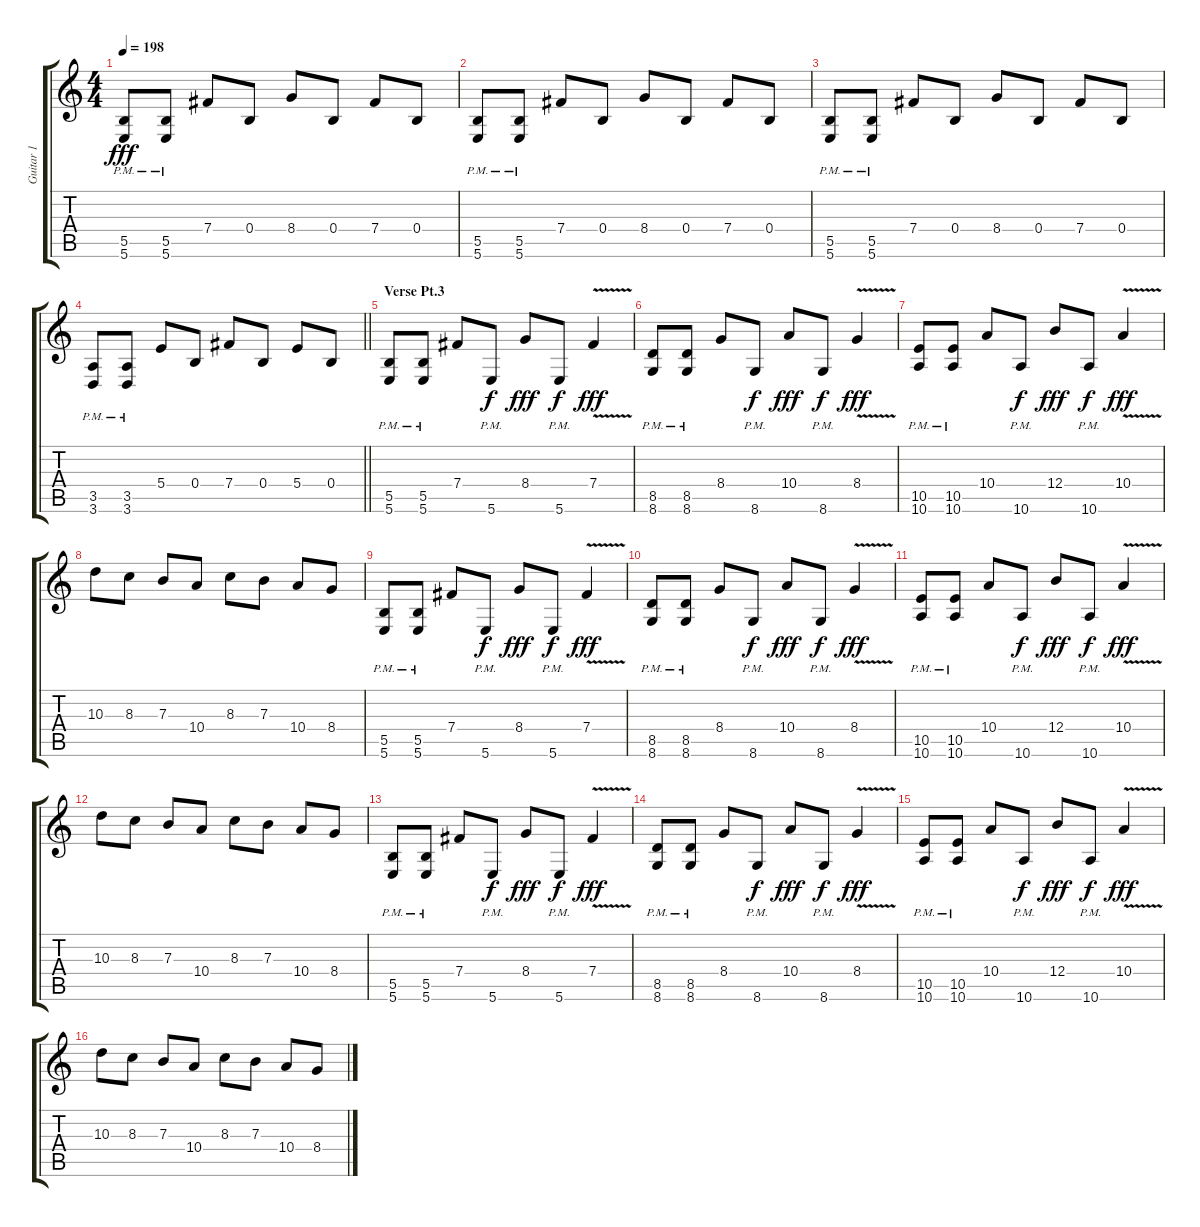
\track ("Guitar 1" "Guitar 1") {instrument distortionguitar}
\staff {score tabs}
\tuning (Db4 Ab3 E3 B2 Gb2 B1) {hide}
\ts (4 4)
\tempo 198
\clef g2
\ks c
(5.5{pm} 5.6{pm}).8{dy fff} (5.5{pm} 5.6{pm}).8 7.4.8 0.4.8 8.4.8 0.4.8 7.4.8 0.4.8 |
(5.5{pm} 5.6{pm}).8 (5.5{pm} 5.6{pm}).8 7.4.8 0.4.8 8.4.8 0.4.8 7.4.8 0.4.8 |
(5.5{pm} 5.6{pm}).8 (5.5{pm} 5.6{pm}).8 7.4.8 0.4.8 8.4.8 0.4.8 7.4.8 0.4.8 |
\barLineRight lightlight
(3.5{pm} 3.6{pm}).8 (3.5{pm} 3.6{pm}).8 5.4.8 0.4.8 7.4.8 0.4.8 5.4.8 0.4.8 |
\section ("" "Verse Pt.3")
(5.5{pm} 5.6{pm}).8 (5.5{pm} 5.6{pm}).8 7.4.8 5.6{pm}.8{dy f} 8.4.8{dy fff} 5.6{pm}.8{dy f} 7.4{v}.4{dy fff} |
(8.5{pm} 8.6{pm}).8 (8.5{pm} 8.6{pm}).8 8.4.8 8.6{pm}.8{dy f} 10.4.8{dy fff} 8.6{pm}.8{dy f} 8.4{v}.4{dy fff} |
(10.5{pm} 10.6{pm}).8 (10.5{pm} 10.6{pm}).8 10.4.8 10.6{pm}.8{dy f} 12.4.8{dy fff} 10.6{pm}.8{dy f} 10.4{v}.4{dy fff} |
10.3.8 8.3.8 7.3.8 10.4.8 8.3.8 7.3.8 10.4.8 8.4.8 |
(5.5{pm} 5.6{pm}).8 (5.5{pm} 5.6{pm}).8 7.4.8 5.6{pm}.8{dy f} 8.4.8{dy fff} 5.6{pm}.8{dy f} 7.4{v}.4{dy fff} |
(8.5{pm} 8.6{pm}).8 (8.5{pm} 8.6{pm}).8 8.4.8 8.6{pm}.8{dy f} 10.4.8{dy fff} 8.6{pm}.8{dy f} 8.4{v}.4{dy fff} |
(10.5{pm} 10.6{pm}).8 (10.5{pm} 10.6{pm}).8 10.4.8 10.6{pm}.8{dy f} 12.4.8{dy fff} 10.6{pm}.8{dy f} 10.4{v}.4{dy fff} |
10.3.8 8.3.8 7.3.8 10.4.8 8.3.8 7.3.8 10.4.8 8.4.8 |
(5.5{pm} 5.6{pm}).8 (5.5{pm} 5.6{pm}).8 7.4.8 5.6{pm}.8{dy f} 8.4.8{dy fff} 5.6{pm}.8{dy f} 7.4{v}.4{dy fff} |
(8.5{pm} 8.6{pm}).8 (8.5{pm} 8.6{pm}).8 8.4.8 8.6{pm}.8{dy f} 10.4.8{dy fff} 8.6{pm}.8{dy f} 8.4{v}.4{dy fff} |
(10.5{pm} 10.6{pm}).8 (10.5{pm} 10.6{pm}).8 10.4.8 10.6{pm}.8{dy f} 12.4.8{dy fff} 10.6{pm}.8{dy f} 10.4{v}.4{dy fff} |
10.3.8 8.3.8 7.3.8 10.4.8 8.3.8 7.3.8 10.4.8 8.4.8
